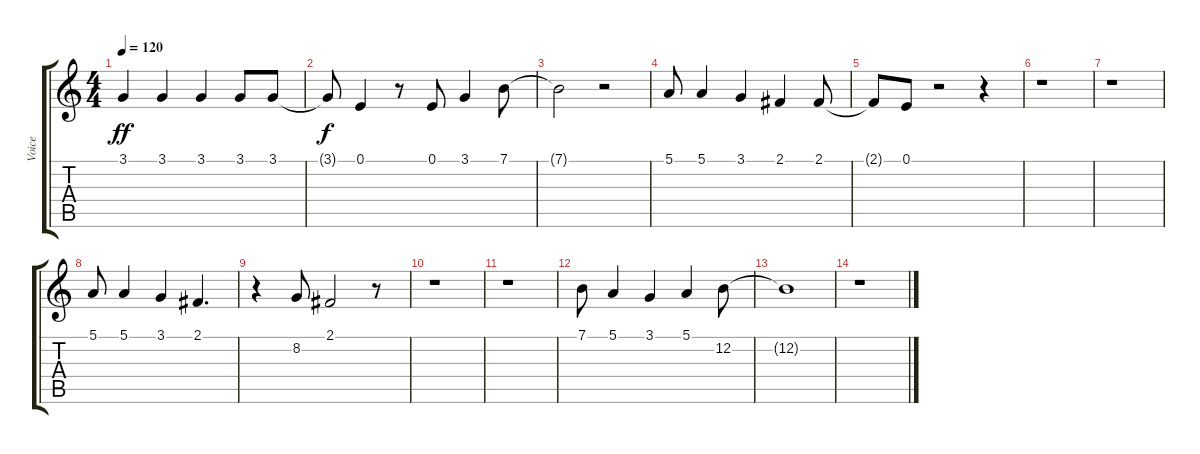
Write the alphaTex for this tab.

\track ("Voice" "Voice") {instrument electricgrandpiano}
\staff {score tabs}
\tuning (E4 B3 G3 D3 A2 E2) {hide}
\ts (4 4)
\tempo 120
\clef g2
\ks c
3.1.4{dy ff} 3.1.4 3.1.4 3.1.8 3.1.8 |
3.1{t}.8{dy f} 0.1.4 r.8 0.1.8 3.1.4 7.1.8 |
7.1{t}.2 r.2 |
5.1.8 5.1.4 3.1.4 2.1.4 2.1.8 |
2.1{t}.8 0.1.8 r.2 r.4 |
r.1 |
r.1 |
5.1.8 5.1.4 3.1.4 2.1.4{d} |
r.4 8.2.8 2.1.2 r.8 |
r.1 |
r.1 |
7.1.8 5.1.4 3.1.4 5.1.4 12.2.8 |
12.2{t}.1 |
r.1
